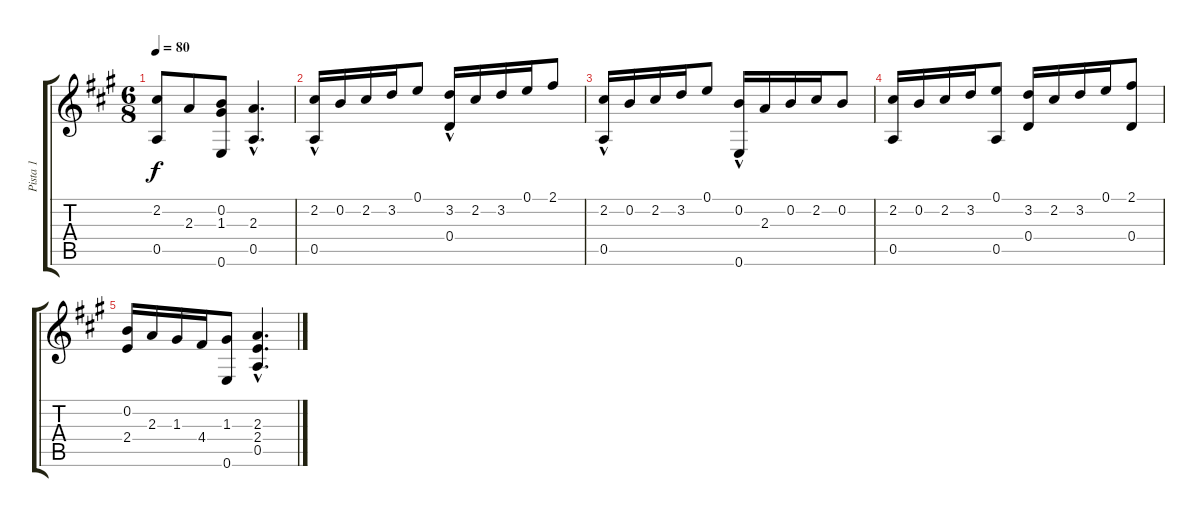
\track ("Pista 1" "Pista 1") {instrument acousticguitarnylon}
\staff {score tabs}
\tuning (E4 B3 G3 D3 A2 E2) {hide}
\ts (6 8)
\tempo 80
\clef g2
\ks a
(2.2 0.5).8{dy f} 2.3.8 (0.2 1.3 0.6).8 (2.3{hac} 0.5{hac}).4{d} |
(2.2 0.5{hac}).16 0.2.16 2.2.16 3.2.16 0.1.8 (3.2 0.4{hac}).16 2.2.16 3.2.16 0.1.16 2.1.8 |
(2.2 0.5{hac}).16 0.2.16 2.2.16 3.2.16 0.1.8 (0.2 0.6{hac}).16 2.3.16 0.2.16 2.2.16 0.2.8 |
(2.2 0.5).16 0.2.16 2.2.16 3.2.16 (0.1 0.5).8 (3.2 0.4).16 2.2.16 3.2.16 0.1.16 (2.1 0.4).8 |
(0.2 2.4).16 2.3.16 1.3.16 4.4.16 (1.3 0.6).8 (2.3{hac} 2.4{hac} 0.5{hac}).4{d}
